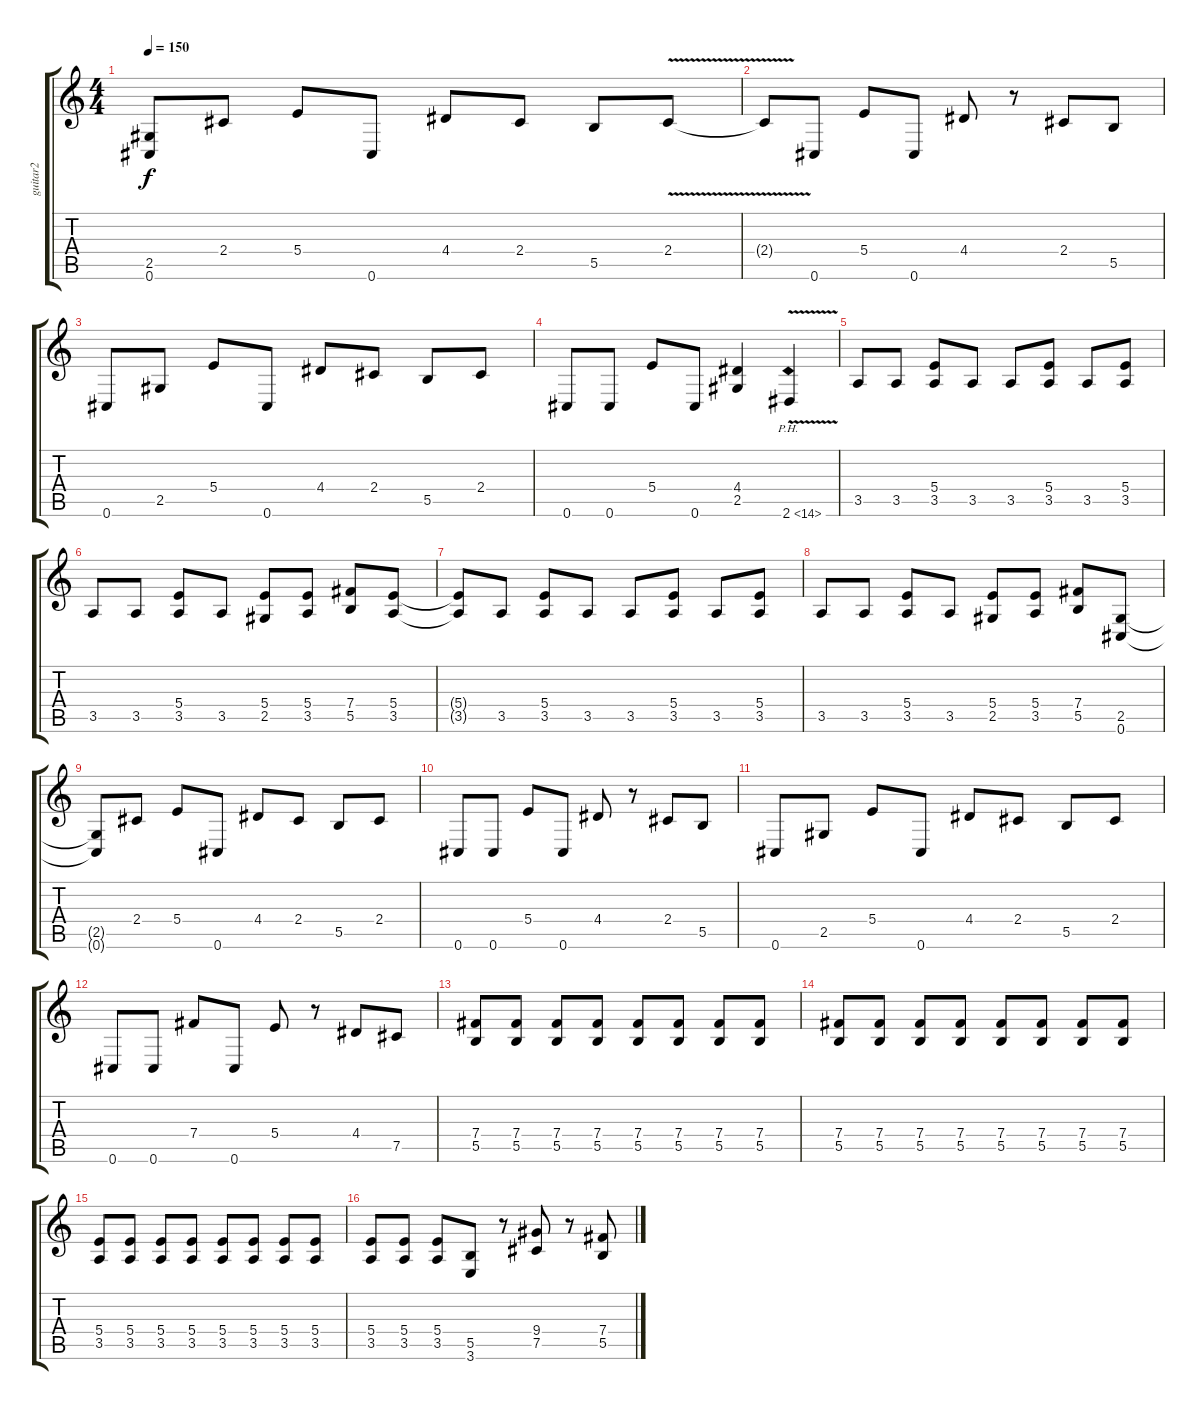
\track ("guitar2" "guitar2") {instrument overdrivenguitar}
\staff {score tabs}
\tuning (Db4 Ab3 E3 B2 Gb2 Db2) {hide}
\ts (4 4)
\tempo 150
\clef g2
\ks c
(2.5{t} 0.6{t}).8{dy f} 2.4.8 5.4.8 0.6.8 4.4.8 2.4.8 5.5.8 2.4{v}.8 |
2.4{t}.8 0.6.8 5.4.8 0.6.8 4.4.8 r.8 2.4.8 5.5.8 |
0.6.8 2.5.8 5.4.8 0.6.8 4.4.8 2.4.8 5.5.8 2.4.8 |
0.6.8 0.6.8 5.4.8 0.6.8 (4.4 2.5).4 2.6{ph 12 v}.4 |
3.5.8 3.5.8 (5.4 3.5).8 3.5.8 3.5.8 (5.4 3.5).8 3.5.8 (5.4 3.5).8 |
3.5.8 3.5.8 (5.4 3.5).8 3.5.8 (5.4 2.5).8 (5.4 3.5).8 (7.4 5.5).8 (5.4 3.5).8 |
(5.4{t} 3.5{t}).8 3.5.8 (5.4 3.5).8 3.5.8 3.5.8 (5.4 3.5).8 3.5.8 (5.4 3.5).8 |
3.5.8 3.5.8 (5.4 3.5).8 3.5.8 (5.4 2.5).8 (5.4 3.5).8 (7.4 5.5).8 (2.5 0.6).8 |
(2.5{t} 0.6{t}).8 2.4.8 5.4.8 0.6.8 4.4.8 2.4.8 5.5.8 2.4.8 |
0.6.8 0.6.8 5.4.8 0.6.8 4.4.8 r.8 2.4.8 5.5.8 |
0.6.8 2.5.8 5.4.8 0.6.8 4.4.8 2.4.8 5.5.8 2.4.8 |
0.6.8 0.6.8 7.4.8 0.6.8 5.4.8 r.8 4.4.8 7.5.8 |
(7.4 5.5).8 (7.4 5.5).8 (7.4 5.5).8 (7.4 5.5).8 (7.4 5.5).8 (7.4 5.5).8 (7.4 5.5).8 (7.4 5.5).8 |
(7.4 5.5).8 (7.4 5.5).8 (7.4 5.5).8 (7.4 5.5).8 (7.4 5.5).8 (7.4 5.5).8 (7.4 5.5).8 (7.4 5.5).8 |
(5.4 3.5).8 (5.4 3.5).8 (5.4 3.5).8 (5.4 3.5).8 (5.4 3.5).8 (5.4 3.5).8 (5.4 3.5).8 (5.4 3.5).8 |
(5.4 3.5).8 (5.4 3.5).8 (5.4 3.5).8 (5.5 3.6).8 r.8 (9.4 7.5).8 r.8 (7.4 5.5).8
